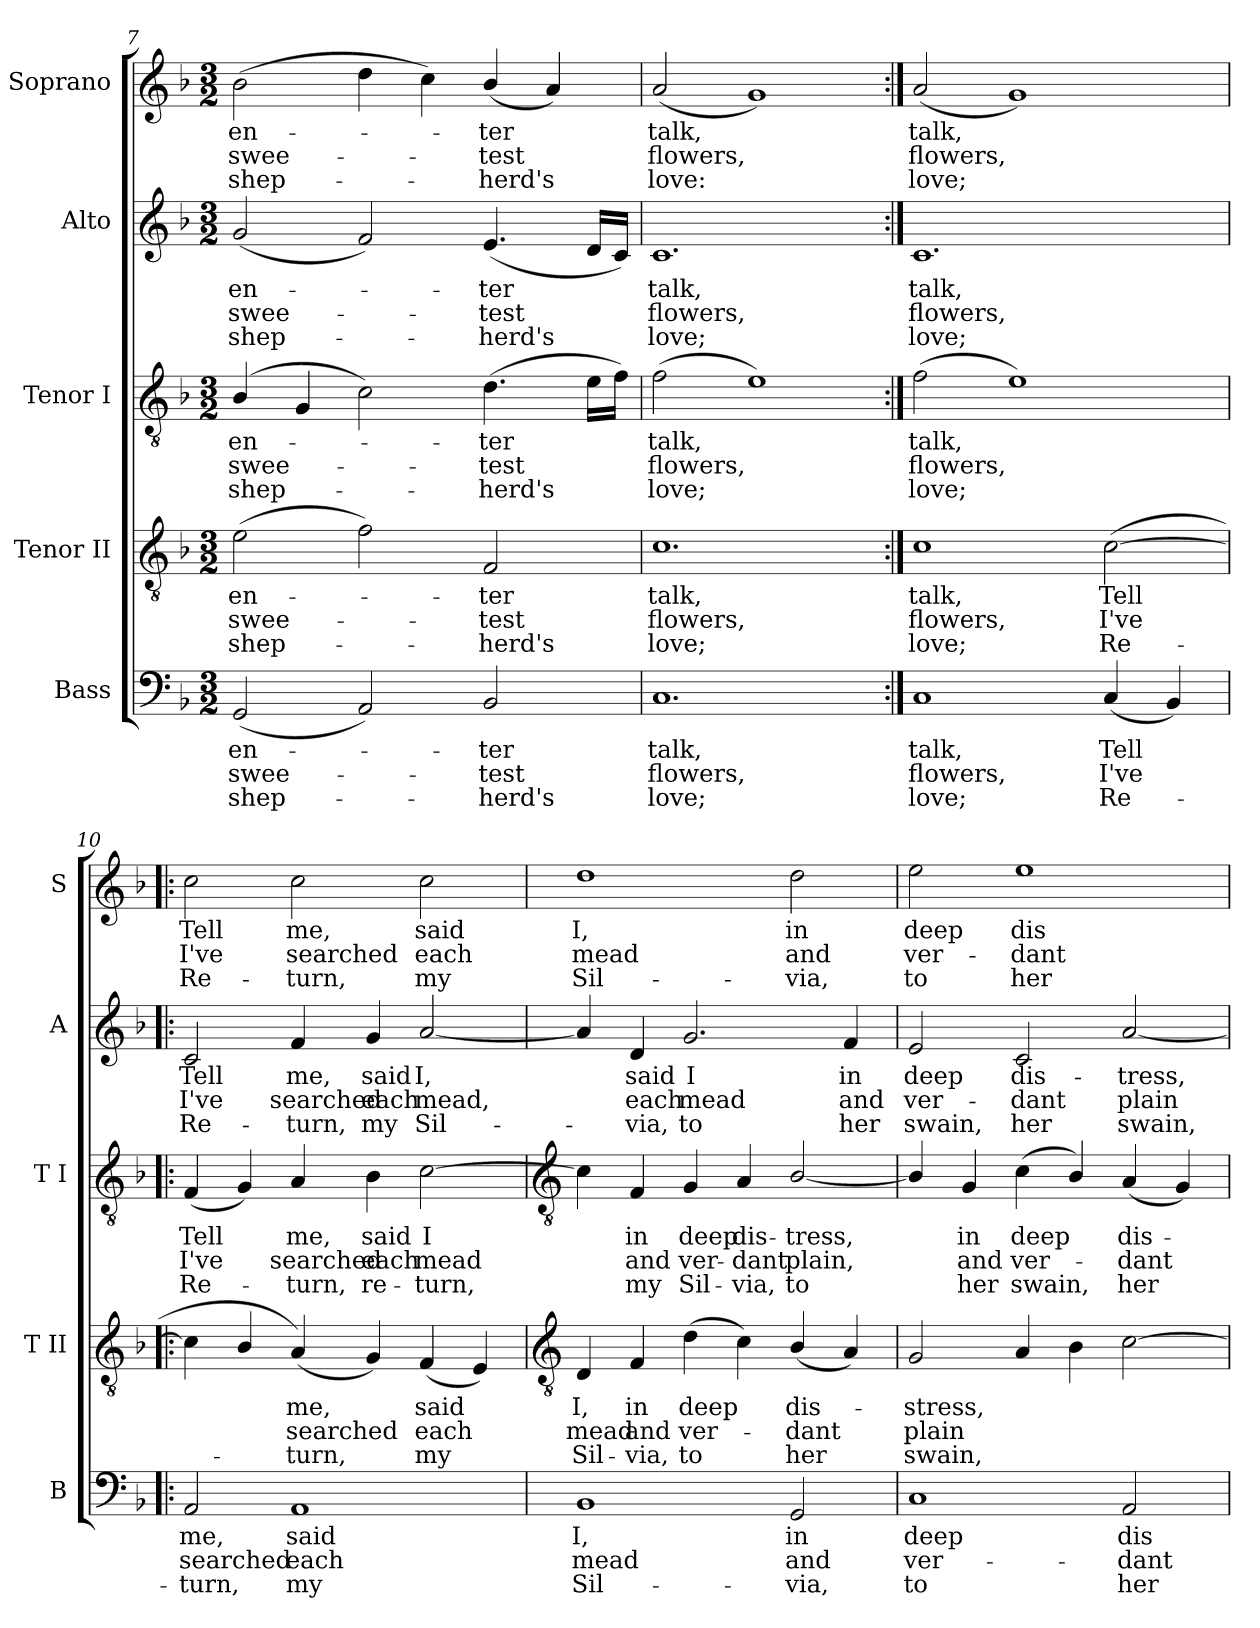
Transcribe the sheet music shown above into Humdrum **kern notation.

**kern	**text	**text	**text	**kern	**text	**text	**text	**kern	**text	**text	**text	**kern	**text	**text	**text	**kern	**text	**text	**text
*part5	*part5	*part5	*part5	*part4	*part4	*part4	*part4	*part3	*part3	*part3	*part3	*part2	*part2	*part2	*part2	*part1	*part1	*part1	*part1
*staff5	*staff5	*staff5	*staff5	*staff4	*staff4	*staff4	*staff4	*staff3	*staff3	*staff3	*staff3	*staff2	*staff2	*staff2	*staff2	*staff1	*staff1	*staff1	*staff1
*I"Bass	*	*	*	*I"Tenor II	*	*	*	*I"Tenor I	*	*	*	*I"Alto	*	*	*	*I"Soprano	*	*	*
*I'B	*	*	*	*I'T II	*	*	*	*I'T I	*	*	*	*I'A	*	*	*	*I'S	*	*	*
*clefF4	*	*	*	*clefGv2	*	*	*	*clefGv2	*	*	*	*clefG2	*	*	*	*clefG2	*	*	*
*k[b-]	*	*	*	*k[b-]	*	*	*	*k[b-]	*	*	*	*k[b-]	*	*	*	*k[b-]	*	*	*
*F:	*	*	*	*F:	*	*	*	*F:	*	*	*	*F:	*	*	*	*F:	*	*	*
*M3/2	*	*	*	*M3/2	*	*	*	*M3/2	*	*	*	*M3/2	*	*	*	*M3/2	*	*	*
=7	=7	=7	=7	=7	=7	=7	=7	=7	=7	=7	=7	=7	=7	=7	=7	=7	=7	=7	=7
!	!LO:LY:b	!LO:LY:b	!LO:LY:b	!	!LO:LY:b	!LO:LY:b	!LO:LY:b	!	!LO:LY:b	!LO:LY:b	!LO:LY:b	!	!LO:LY:b	!LO:LY:b	!LO:LY:b	!	!LO:LY:b	!LO:LY:b	!LO:LY:b
(<2GG	en-	swee-	shep-	(>2e	en-	swee-	shep-	(<4B-/	en-	-swee-	shep-	(<2g	en-	swee-	shep-	(>2b-	en-	swee-	shep-
.	.	.	.	.	.	.	.	4G	.	.	.	.	.	.	.	.	.	.	.
2AA)	.	.	.	2f)	.	.	.	2c)	.	.	.	2f)	.	.	.	4dd	.	.	.
.	.	.	.	.	.	.	.	.	.	.	.	.	.	.	.	4cc)	.	.	.
!	!LO:LY:b	!LO:LY:b	!LO:LY:b	!	!LO:LY:b	!LO:LY:b	!LO:LY:b	!	!LO:LY:b	!LO:LY:b	!LO:LY:b	!	!LO:LY:b	!LO:LY:b	!LO:LY:b	!	!LO:LY:b	!LO:LY:b	!LO:LY:b
2BB-	ter	test	herd's	2F	ter	test	herd's	(>4.d	ter	test	herd's	(<4.e	ter	test	herd's	(<4b-/	ter	test	herd's
.	.	.	.	.	.	.	.	.	.	.	.	.	.	.	.	4a)	.	.	.
.	.	.	.	.	.	.	.	16eLL	.	.	.	16dLL	.	.	.	.	.	.	.
.	.	.	.	.	.	.	.	16fJJ)	.	.	.	16cJJ)	.	.	.	.	.	.	.
=8	=8	=8	=8	=8	=8	=8	=8	=8	=8	=8	=8	=8	=8	=8	=8	=8	=8	=8	=8
!	!LO:LY:b	!LO:LY:b	!LO:LY:b	!	!LO:LY:b	!LO:LY:b	!LO:LY:b	!	!LO:LY:b	!LO:LY:b	!LO:LY:b	!	!LO:LY:b	!LO:LY:b	!LO:LY:b	!	!LO:LY:b	!LO:LY:b	!LO:LY:b
1.C	talk,	flowers,	love;	1.c	talk,	flowers,	love;	(>2f	talk,	flowers,	love;	1.c	talk,	flowers,	love;	(<2a	talk,	flowers,	love:
.	.	.	.	.	.	.	.	1e)	.	.	.	.	.	.	.	1g)	.	.	.
=9:|!	=9:|!	=9:|!	=9:|!	=9:|!	=9:|!	=9:|!	=9:|!	=9:|!	=9:|!	=9:|!	=9:|!	=9:|!	=9:|!	=9:|!	=9:|!	=9:|!	=9:|!	=9:|!	=9:|!
!	!LO:LY:b	!LO:LY:b	!LO:LY:b	!	!LO:LY:b	!LO:LY:b	!LO:LY:b	!	!LO:LY:b	!LO:LY:b	!LO:LY:b	!	!LO:LY:b	!LO:LY:b	!LO:LY:b	!	!LO:LY:b	!LO:LY:b	!LO:LY:b
1C	talk,	flowers,	love;	1c	talk,	flowers,	love;	(>2f	talk,	flowers,	love;	1.c	talk,	flowers,	love;	(<2a	talk,	flowers,	love;
.	.	.	.	.	.	.	.	1e)	.	.	.	.	.	.	.	1g)	.	.	.
!	!LO:LY:b	!LO:LY:b	!LO:LY:b	!	!LO:LY:b	!LO:LY:b	!LO:LY:b	!	!	!	!	!	!	!	!	!	!	!	!
(<4C	Tell	I've	Re-	(>[2c	Tell	I've	Re-	.	.	.	.	.	.	.	.	.	.	.	.
4BB-)	.	.	.	.	.	.	.	.	.	.	.	.	.	.	.	.	.	.	.
=10!|:	=10!|:	=10!|:	=10!|:	=10!|:	=10!|:	=10!|:	=10!|:	=10!|:	=10!|:	=10!|:	=10!|:	=10!|:	=10!|:	=10!|:	=10!|:	=10!|:	=10!|:	=10!|:	=10!|:
!	!LO:LY:b	!LO:LY:b	!LO:LY:b	!	!	!	!	!	!LO:LY:b	!LO:LY:b	!LO:LY:b	!	!LO:LY:b	!LO:LY:b	!LO:LY:b	!	!LO:LY:b	!LO:LY:b	!LO:LY:b
2AA	me,	searched	turn,	4c]	.	.	.	(<4F	Tell	I've	Re-	2c	Tell	I've	Re-	2cc	Tell	I've	Re-
.	.	.	.	4B-/	.	.	.	4G)	.	.	.	.	.	.	.	.	.	.	.
!	!LO:LY:b	!LO:LY:b	!LO:LY:b	!	!LO:LY:b	!LO:LY:b	!LO:LY:b	!	!LO:LY:b	!LO:LY:b	!LO:LY:b	!	!LO:LY:b	!LO:LY:b	!LO:LY:b	!	!LO:LY:b	!LO:LY:b	!LO:LY:b
1AA	said	each	my	(<4A)	me,	searched	turn,	4A	me,	searched	turn,	4f	-me,	searched	turn,	2cc	-me,	searched	turn,
!	!	!	!	!	!	!	!	!	!LO:LY:b	!LO:LY:b	!LO:LY:b	!	!LO:LY:b	!LO:LY:b	!LO:LY:b	!	!	!	!
.	.	.	.	4G)	.	.	.	4B-	said	each	re-	4g	said	each	my	.	.	.	.
!	!	!	!	!	!LO:LY:b	!LO:LY:b	!LO:LY:b	!	!LO:LY:b	!LO:LY:b	!LO:LY:b	!	!LO:LY:b	!LO:LY:b	!LO:LY:b	!	!LO:LY:b	!LO:LY:b	!LO:LY:b
.	.	.	.	(<4F	said	each	my	[2c	-I	mead	turn,	[2a	I,	mead,	Sil-	2cc	said	each	my
.	.	.	.	4E)	.	.	.	.	.	.	.	.	.	.	.	.	.	.	.
!!LO:LB:g=z
=11	=11	=11	=11	=11	=11	=11	=11	=11	=11	=11	=11	=11	=11	=11	=11	=11	=11	=11	=11
*	*	*	*	*clefGv2	*	*	*	*clefGv2	*	*	*	*	*	*	*	*	*	*	*
!	!LO:LY:b	!LO:LY:b	!LO:LY:b	!	!LO:LY:b	!LO:LY:b	!LO:LY:b	!	!	!	!	!	!	!	!	!	!LO:LY:b	!LO:LY:b	!LO:LY:b
1BB-	I,	mead	Sil-	4D	I,	mead	Sil-	4c]	.	.	.	4a]	.	.	.	1dd	I,	mead	Sil-
!	!	!	!	!	!LO:LY:b	!LO:LY:b	!LO:LY:b	!	!LO:LY:b	!LO:LY:b	!LO:LY:b	!	!LO:LY:b	!LO:LY:b	!LO:LY:b	!	!	!	!
.	.	.	.	4F	-in	and	via,	4F	in	and	my	4d	said	each	via,	.	.	.	.
!	!	!	!	!	!LO:LY:b	!LO:LY:b	!LO:LY:b	!	!LO:LY:b	!LO:LY:b	!LO:LY:b	!	!LO:LY:b	!LO:LY:b	!LO:LY:b	!	!	!	!
.	.	.	.	(>4d	deep	ver-	to	4G	deep	ver-	-Sil-	2.g	I	mead	to	.	.	.	.
!	!	!	!	!	!	!	!	!	!LO:LY:b	!LO:LY:b	!LO:LY:b	!	!	!	!	!	!	!	!
.	.	.	.	4c)	.	.	.	4A	-dis-	-dant	via,	.	.	.	.	.	.	.	.
!	!LO:LY:b	!LO:LY:b	!LO:LY:b	!	!LO:LY:b	!LO:LY:b	!LO:LY:b	!	!LO:LY:b	!LO:LY:b	!LO:LY:b	!	!	!	!	!	!LO:LY:b	!LO:LY:b	!LO:LY:b
2GG	-in	and	via,	(<4B-/	dis-	dant	her	[2B-/	tress,	plain,	to	.	.	.	.	2dd	-in	and	via,
!	!	!	!	!	!	!	!	!	!	!	!	!	!LO:LY:b	!LO:LY:b	!LO:LY:b	!	!	!	!
.	.	.	.	4A)	.	.	.	.	.	.	.	4f	in	and	her	.	.	.	.
=12	=12	=12	=12	=12	=12	=12	=12	=12	=12	=12	=12	=12	=12	=12	=12	=12	=12	=12	=12
!	!LO:LY:b	!LO:LY:b	!LO:LY:b	!	!LO:LY:b	!LO:LY:b	!LO:LY:b	!	!	!	!	!	!LO:LY:b	!LO:LY:b	!LO:LY:b	!	!LO:LY:b	!LO:LY:b	!LO:LY:b
1C	deep	ver-	-to	2G	stress,	plain	swain,	4B-/]	.	.	.	2e	deep	ver-	-swain,	2ee	deep	ver-	-to
!	!	!	!	!	!	!	!	!	!LO:LY:b	!LO:LY:b	!LO:LY:b	!	!	!	!	!	!	!	!
.	.	.	.	.	.	.	.	4G	in	and	her	.	.	.	.	.	.	.	.
!	!	!	!	!	!	!	!	!	!LO:LY:b	!LO:LY:b	!LO:LY:b	!	!LO:LY:b	!LO:LY:b	!LO:LY:b	!	!LO:LY:b	!LO:LY:b	!LO:LY:b
.	.	.	.	4A	.	.	.	(<4c	deep	ver-	-swain,	2c	dis-	-dant	her	1ee	dis-	-dant	her
.	.	.	.	4B-	.	.	.	4B-/)	.	.	.	.	.	.	.	.	.	.	.
!	!LO:LY:b	!LO:LY:b	!LO:LY:b	!	!	!	!	!	!LO:LY:b	!LO:LY:b	!LO:LY:b	!	!LO:LY:b	!LO:LY:b	!LO:LY:b	!	!	!	!
2AA	dis-	-dant	her	[2c	.	.	.	(<4A	dis-	dant	her	[2a	tress,	plain	swain,	.	.	.	.
.	.	.	.	.	.	.	.	4G)	.	.	.	.	.	.	.	.	.	.	.
=	=	=	=	=	=	=	=	=	=	=	=	=	=	=	=	=	=	=	=
*-	*-	*-	*-	*-	*-	*-	*-	*-	*-	*-	*-	*-	*-	*-	*-	*-	*-	*-	*-
